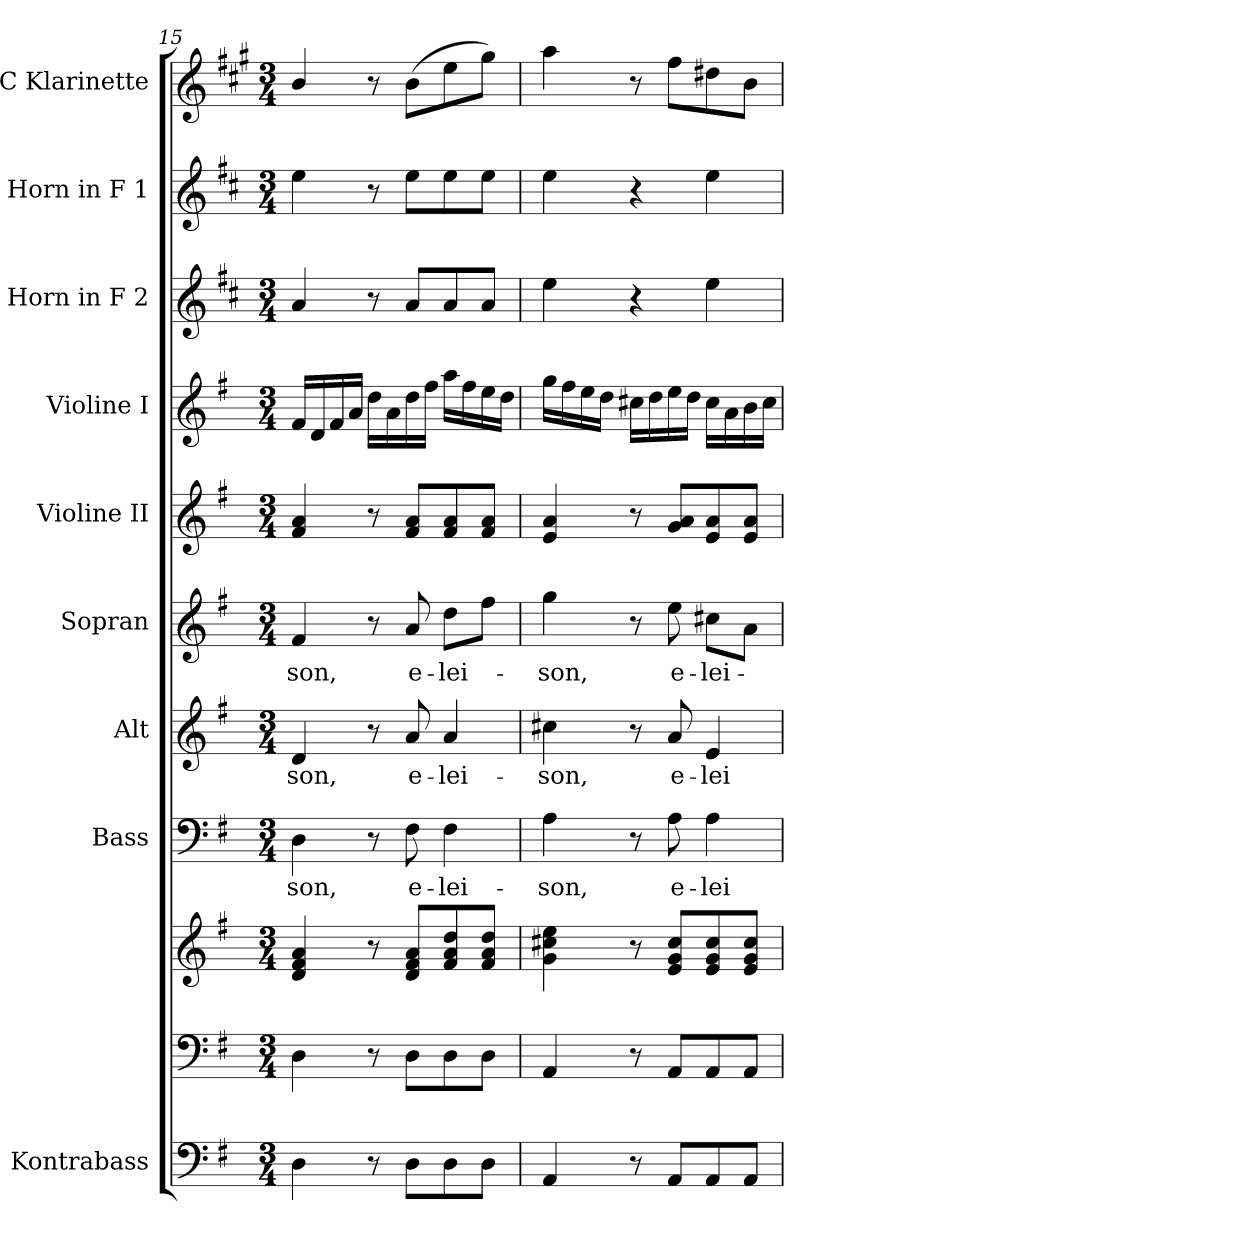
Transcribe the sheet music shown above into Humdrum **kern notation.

**kern	**kern	**kern	**kern	**text	**kern	**text	**kern	**text	**kern	**kern	**kern	**kern	**kern
*part10	*part9	*part9	*part8	*part8	*part7	*part7	*part6	*part6	*part5	*part4	*part3	*part2	*part1
*staff11	*staff10	*staff9	*staff8	*staff8	*staff7	*staff7	*staff6	*staff6	*staff5	*staff4	*staff3	*staff2	*staff1
*I"Kontrabass	*	*	*I"Bass	*	*I"Alt	*	*I"Sopran	*	*I"Violine II	*I"Violine I	*I"Horn in F 2	*I"Horn in F 1	*I"C Klarinette
*I'Kb.	*	*	*I'B.	*	*I'A.	*	*I'S.	*	*I'Vl. II	*I'Vl. I	*	*	*I'Kl.
*clefF4	*clefF4	*clefG2	*clefF4	*	*clefG2	*	*clefG2	*	*clefG2	*clefG2	*clefG2	*clefG2	*clefG2
*ITrd7c12	*	*	*	*	*	*	*	*	*	*	*ITrd4c7	*ITrd4c7	*ITrd1c2
*k[f#]	*k[f#]	*k[f#]	*k[f#]	*	*k[f#]	*	*k[f#]	*	*k[f#]	*k[f#]	*k[f#]	*k[f#]	*k[f#]
*G:	*G:	*G:	*G:	*	*G:	*	*G:	*	*G:	*G:	*G:	*G:	*G:
*M3/4	*M3/4	*M3/4	*M3/4	*	*M3/4	*	*M3/4	*	*M3/4	*M3/4	*M3/4	*M3/4	*M3/4
=15	=15	=15	=15	=15	=15	=15	=15	=15	=15	=15	=15	=15	=15
!	!	!	!	!LO:LY:b	!	!LO:LY:b	!	!LO:LY:b	!	!	!	!	!
4DD\	4D\	4d/ 4f#/ 4a/	4D\	-son,	4d/	-son,	4f#/	-son,	4f#/ 4a/	16f#/LL	4d/	4a\	4a/
.	.	.	.	.	.	.	.	.	.	16d/	.	.	.
.	.	.	.	.	.	.	.	.	.	16f#/	.	.	.
.	.	.	.	.	.	.	.	.	.	16a/JJ	.	.	.
8r	8r	8r	8r	.	8r	.	8r	.	8r	16dd\LL	8r	8r	8r
.	.	.	.	.	.	.	.	.	.	16a\	.	.	.
!	!	!	!	!LO:LY:b	!	!LO:LY:b	!	!LO:LY:b	!	!	!	!	!
8DD\L	8D\L	8d/ 8f#/ 8a/L	8F#\	e-	8a/	e-	8a/	e-	8f#/ 8a/L	16dd\	8d/L	8a\L	(>8a\L
.	.	.	.	.	.	.	.	.	.	16ff#\JJ	.	.	.
!	!	!	!	!LO:LY:b	!	!LO:LY:b	!	!LO:LY:b	!	!	!	!	!
8DD\	8D\	8f#/ 8a/ 8dd/	4F#\	-lei-	4a/	-lei-	8dd\L	-lei-	8f#/ 8a/	16aa\LL	8d/	8a\	8dd\
.	.	.	.	.	.	.	.	.	.	16ff#\	.	.	.
8DD\J	8D\J	8f#/ 8a/ 8dd/J	.	.	.	.	8ff#\J	.	8f#/ 8a/J	16ee\	8d/J	8a\J	8ff#\J)
.	.	.	.	.	.	.	.	.	.	16dd\JJ	.	.	.
=16	=16	=16	=16	=16	=16	=16	=16	=16	=16	=16	=16	=16	=16
!	!	!	!	!LO:LY:b	!	!LO:LY:b	!	!LO:LY:b	!	!	!	!	!
4AAA/	4AA/	4g\ 4cc#X\ 4ee\	4A\	-son,	4cc#X\	-son,	4gg\	-son,	4e/ 4a/	16gg\LL	4a\	4a\	4gg\
.	.	.	.	.	.	.	.	.	.	16ff#\	.	.	.
.	.	.	.	.	.	.	.	.	.	16ee\	.	.	.
.	.	.	.	.	.	.	.	.	.	16dd\JJ	.	.	.
8r	8r	8r	8r	.	8r	.	8r	.	8r	16cc#X\LL	4r	4r	8r
.	.	.	.	.	.	.	.	.	.	16dd\	.	.	.
!	!	!	!	!LO:LY:b	!	!LO:LY:b	!	!LO:LY:b	!	!	!	!	!
8AAA/L	8AA/L	8e/ 8g/ 8cc#/L	8A\	e-	8a/	e-	8ee\	e-	8g/ 8a/L	16ee\	.	.	8ee\L
.	.	.	.	.	.	.	.	.	.	16dd\JJ	.	.	.
!	!	!	!	!LO:LY:b	!	!LO:LY:b	!	!LO:LY:b	!	!	!	!	!
8AAA/	8AA/	8e/ 8g/ 8cc#/	4A\	-lei-	4e/	-lei-	8cc#X\L	-lei-	8e/ 8a/	16cc#\LL	4a\	4a\	8cc#X\
.	.	.	.	.	.	.	.	.	.	16a\	.	.	.
8AAA/J	8AA/J	8e/ 8g/ 8cc#/J	.	.	.	.	8a\J	.	8e/ 8a/J	16b\	.	.	8a\J
.	.	.	.	.	.	.	.	.	.	16cc#\JJ	.	.	.
=	=	=	=	=	=	=	=	=	=	=	=	=	=
*-	*-	*-	*-	*-	*-	*-	*-	*-	*-	*-	*-	*-	*-
